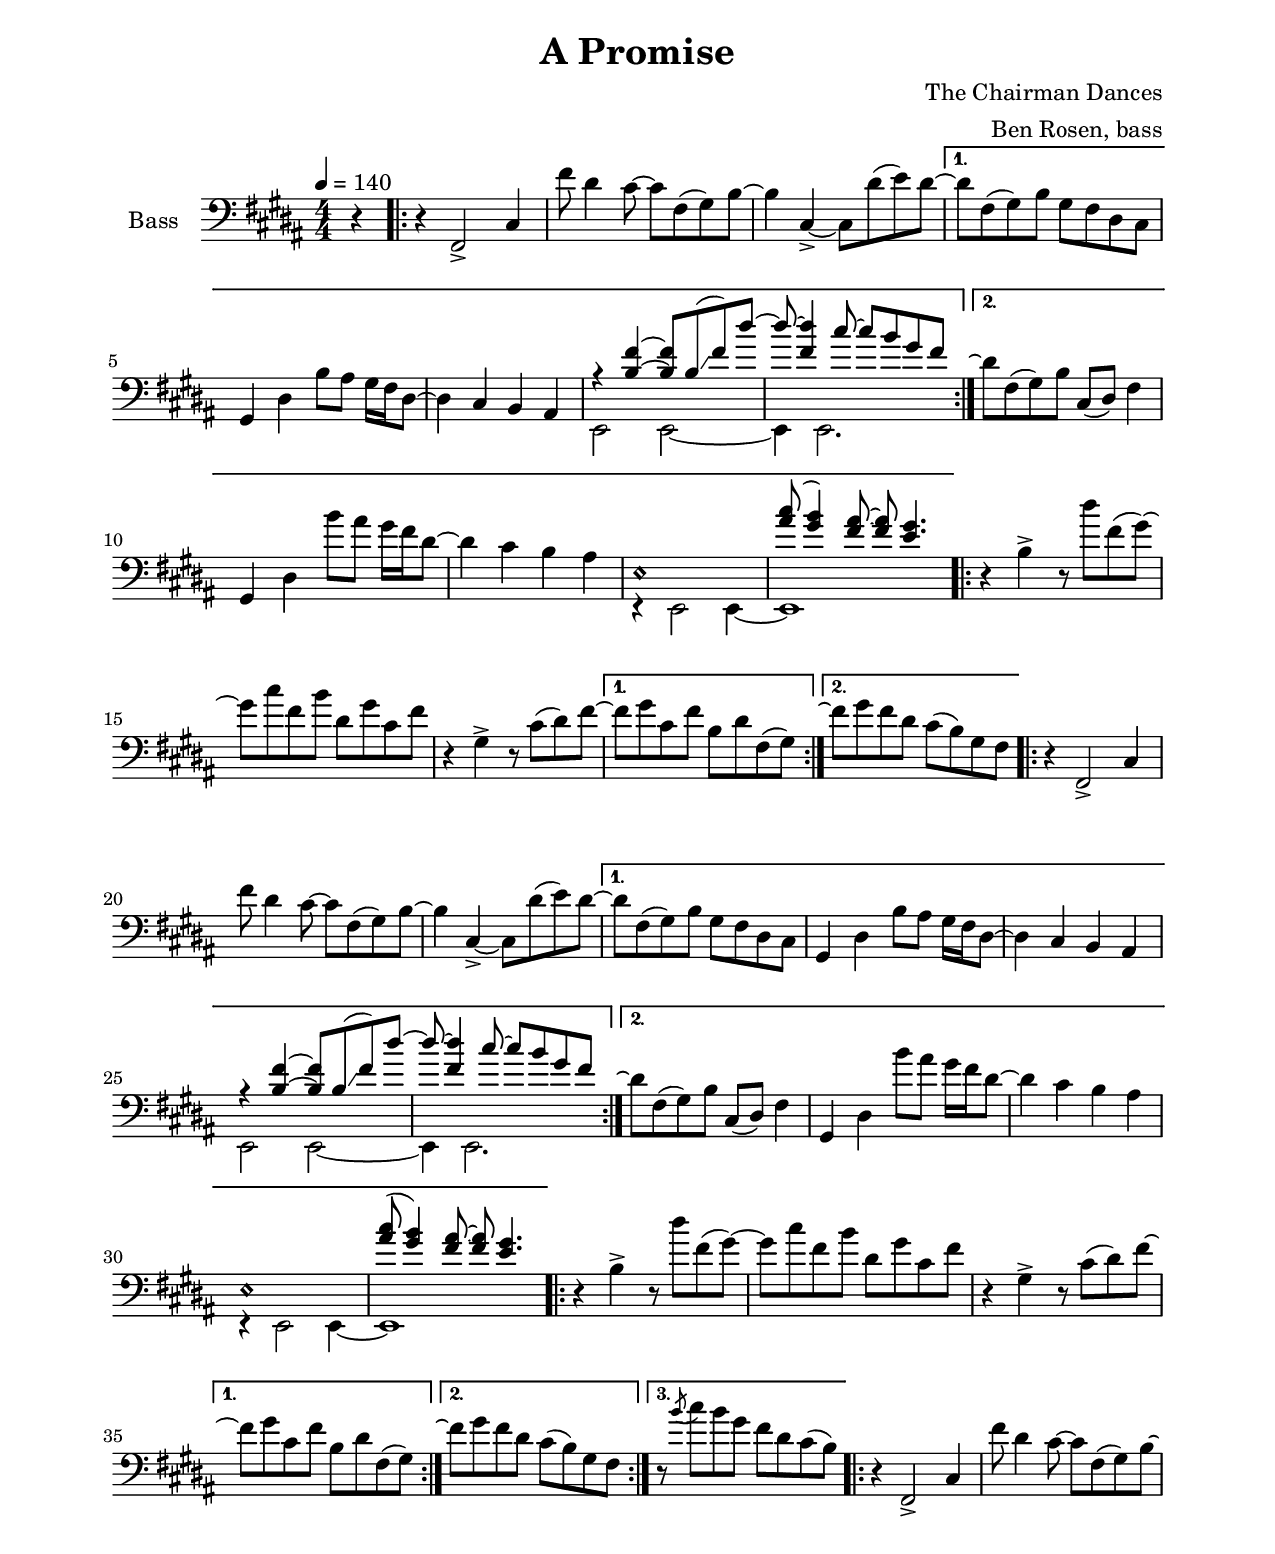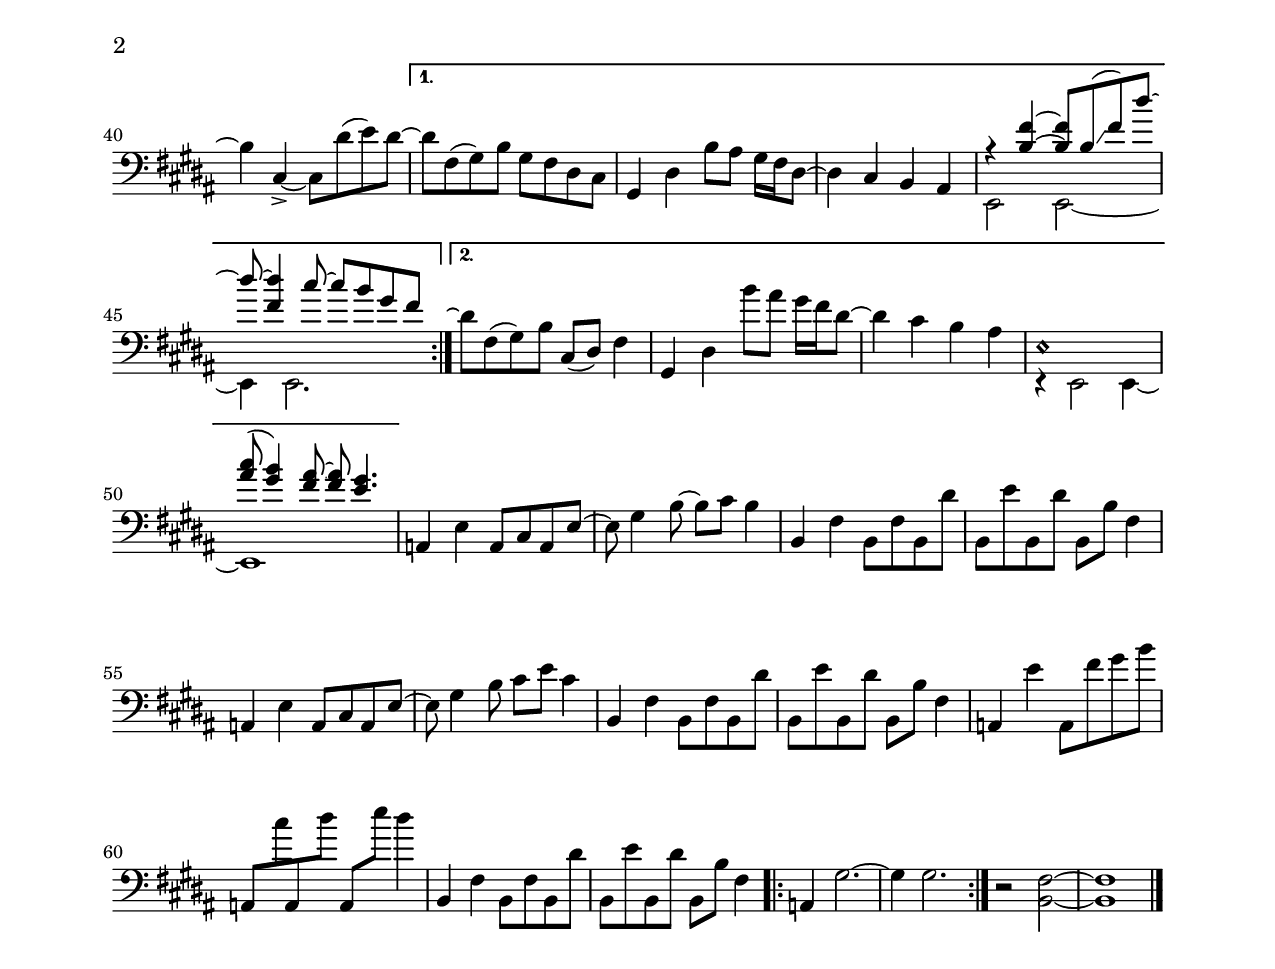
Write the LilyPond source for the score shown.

\version "2.24.0"

\include "settings.ily"

\header {
  title = "A Promise"
  composer = "The Chairman Dances"
  arranger = "Ben Rosen, bass"
}

verse = \relative fs, {
  \repeat volta 2 {
    | r4 fs2 -> cs'4
    | fs'8 ds4 cs8 ~ cs fs, ( gs ) b ~
    | b4 cs, ~ -> cs8 ds' ( e ) ds ~

    \alternative {
      \volta 1 {
        | ds8 fs, ( gs ) b gs fs ds cs
        | gs4 ds' b'8 as gs16 fs ds8 ~
        | ds4 cs b as
        | << {

          r4 <b' fs'> ~ <b fs'>8 b \glissando ( fs' ) ds' ~
          ds8 ~ <fs, ds'>4 cs'8 ~ cs b gs fs

        } \\ {

          e,,2 e ~
          e4 e2.

        } >>
      }

      \volta 2 {
        | ds''8 \repeatTie fs, ( gs ) b cs, ( ds ) fs4
        | gs,4 ds' b''8 as gs16 fs ds8 ~
        | ds4 cs b as
        | << {

          e1 \harmonic
          <as' cs>8 ( <gs b>4 ) <fs as>8 ~ <fs as> <e gs>4.

        } \\ {

          r4 e,,2 e4 ~
          e1

        } >>
      }
    }
  }
}

riff_base = \relative b {
  | r4 b -> r8 ds' fs, ( gs ) ~
  | gs8 cs fs, b ds, gs cs, fs
  | r4 gs, -> r8 cs ( ds ) fs ~
}

riff_volta_one = \relative fs' {
  | fs8 gs cs, fs b, ds fs, ( gs )
}

riff_volta_two = \relative fs' {
  | fs8 \repeatTie gs fs ds cs ( b ) gs fs
}

music = \relative c,  {
  \clef "bass"
  \tempo 4 = 140
  \key b \major

  \partial 4
  r4

  \verse

  \repeat volta 2 {
    \riff_base

    \alternative {
      \volta 1 {
        \riff_volta_one
      }

      \volta 2 {
        \riff_volta_two
      }
    }
  }

  \verse

  \repeat volta 3 {
    \riff_base

    \alternative {
      \volta 1 {
        \riff_volta_one
      }

      \volta 2 {
        \riff_volta_two
      }

      \volta 3 {
        r8 \acciaccatura { b''' } cs  b gs fs ds cs ( b )
      }
    }
  }

  \verse

  | a,4 e' a,8 cs a e' ~
  | e8 gs4 b8 ~ b cs b4
  | b,4 fs' b,8 fs' b, ds'
  | b,8 e' b, ds' b, b' fs4

  | a,4 e' a,8 cs a e' ~
  | e8 gs4 b8 cs e cs4
  | b,4 fs' b,8 fs' b, ds'
  | b,8 e' b, ds' b, b' fs4

  | a,4 e'' a,,8 fs'' gs b
  | a,,8 cs'' a,, ds'' a,, e''' ds4
  | b,,4 fs' b,8 fs' b, ds'
  | b,8 e' b, ds' b, b' fs4

  \repeat volta 2 {
    | a,4 gs'2. ~
    | gs4 gs2.
  }

  | r2 <b, fs'>2 ~
  | <b fs'>1

  \bar "|."
}

\score {
  \new Staff \with {
    instrumentName = "Bass"
    \numericTimeSignature
  } {
    \compressMMRests
    \music
  }
}
